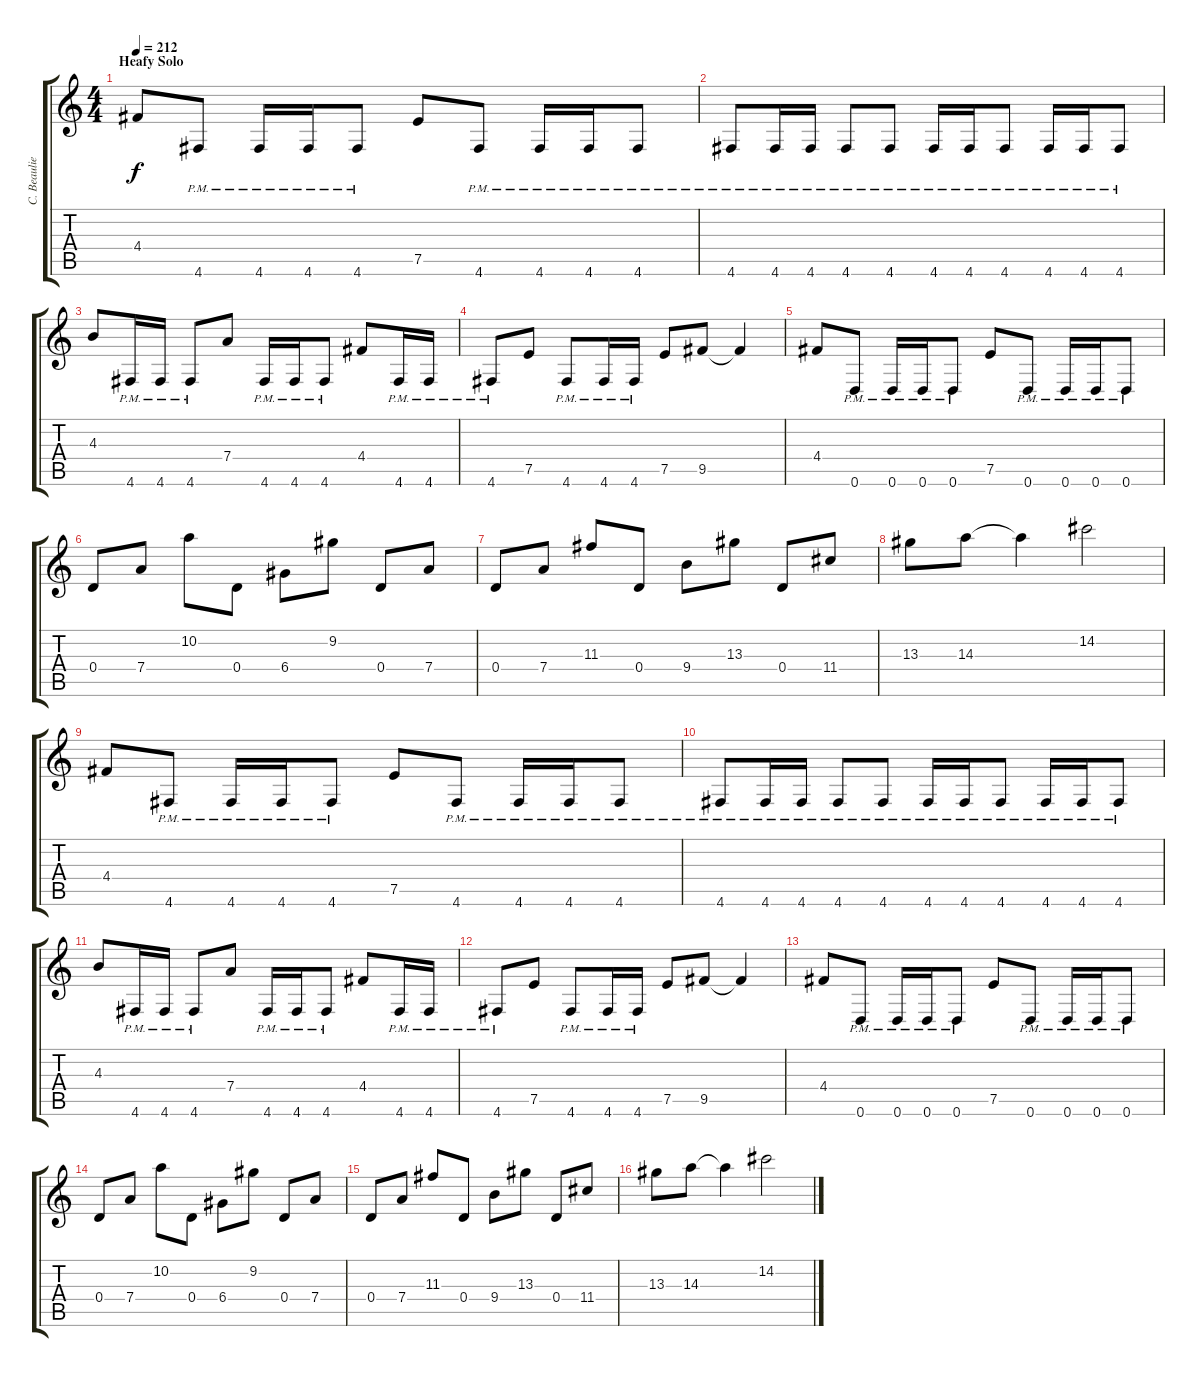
\track ("C. Beaulieu" "C. Beaulie") {instrument distortionguitar}
\staff {score tabs}
\tuning (E4 B3 G3 D3 A2 D2) {hide}
\ts (4 4)
\section ("" "Heafy Solo")
\tempo 212
\clef g2
\ks c
4.4.8{dy f} 4.6{pm}.8 4.6{pm}.16 4.6{pm}.16 4.6{pm}.8 7.5.8 4.6{pm}.8 4.6{pm}.16 4.6{pm}.16 4.6{pm}.8 |
4.6{pm}.8 4.6{pm}.16 4.6{pm}.16 4.6{pm}.8 4.6{pm}.8 4.6{pm}.16 4.6{pm}.16 4.6{pm}.8 4.6{pm}.16 4.6{pm}.16 4.6{pm}.8 |
4.3.8 4.6{pm}.16 4.6{pm}.16 4.6{pm}.8 7.4.8 4.6{pm}.16 4.6{pm}.16 4.6{pm}.8 4.4.8 4.6{pm}.16 4.6{pm}.16 |
4.6{pm}.8 7.5.8 4.6{pm}.8 4.6{pm}.16 4.6{pm}.16 7.5.8 9.5.8 9.5{t}.4 |
4.4.8 0.6{pm}.8 0.6{pm}.16 0.6{pm}.16 0.6{pm}.8 7.5.8 0.6{pm}.8 0.6{pm}.16 0.6{pm}.16 0.6{pm}.8 |
0.4.8 7.4.8 10.2.8 0.4.8 6.4.8 9.2.8 0.4.8 7.4.8 |
0.4.8 7.4.8 11.3.8 0.4.8 9.4.8 13.3.8 0.4.8 11.4.8 |
13.3.8 14.3.8 14.3{t}.4 14.2.2 |
4.4.8 4.6{pm}.8 4.6{pm}.16 4.6{pm}.16 4.6{pm}.8 7.5.8 4.6{pm}.8 4.6{pm}.16 4.6{pm}.16 4.6{pm}.8 |
4.6{pm}.8 4.6{pm}.16 4.6{pm}.16 4.6{pm}.8 4.6{pm}.8 4.6{pm}.16 4.6{pm}.16 4.6{pm}.8 4.6{pm}.16 4.6{pm}.16 4.6{pm}.8 |
4.3.8 4.6{pm}.16 4.6{pm}.16 4.6{pm}.8 7.4.8 4.6{pm}.16 4.6{pm}.16 4.6{pm}.8 4.4.8 4.6{pm}.16 4.6{pm}.16 |
4.6{pm}.8 7.5.8 4.6{pm}.8 4.6{pm}.16 4.6{pm}.16 7.5.8 9.5.8 9.5{t}.4 |
4.4.8 0.6{pm}.8 0.6{pm}.16 0.6{pm}.16 0.6{pm}.8 7.5.8 0.6{pm}.8 0.6{pm}.16 0.6{pm}.16 0.6{pm}.8 |
0.4.8 7.4.8 10.2.8 0.4.8 6.4.8 9.2.8 0.4.8 7.4.8 |
0.4.8 7.4.8 11.3.8 0.4.8 9.4.8 13.3.8 0.4.8 11.4.8 |
13.3.8 14.3.8 14.3{t}.4 14.2.2
